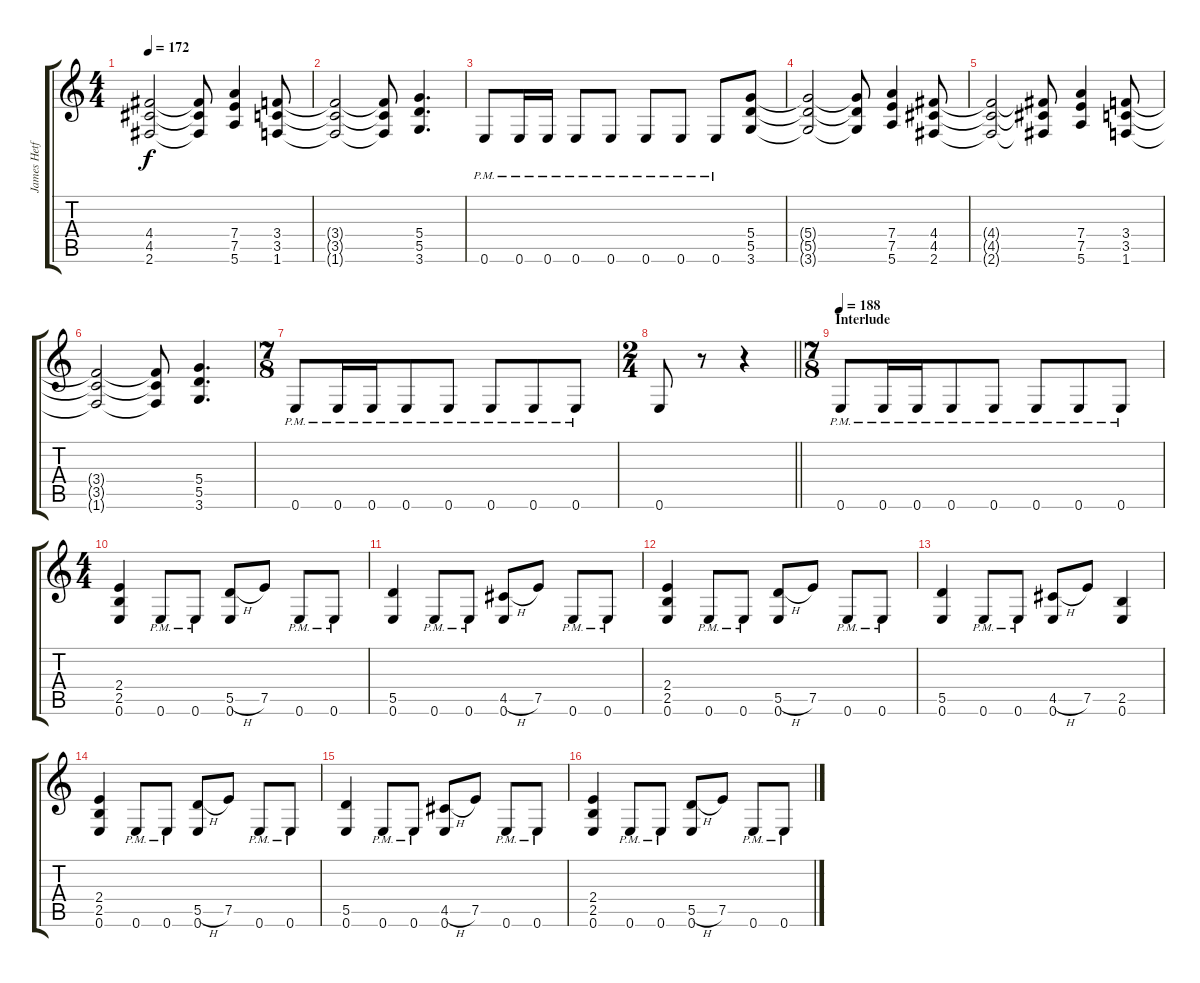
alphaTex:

\track ("James Hetfield Rhythm" "James Hetf") {instrument distortionguitar}
\staff {score tabs}
\tuning (E4 B3 G3 D3 A2 E2) {hide}
\ts (4 4)
\tempo 172
\clef g2
\ks c
(4.4{t} 4.5{t} 2.6{t}).2{dy f} (4.4{t} 4.5{t} 2.6{t}).8 (7.4 7.5 5.6).4 (3.4 3.5 1.6).8 |
(3.4{t} 3.5{t} 1.6{t}).2 (3.4{t} 3.5{t} 1.6{t}).8 (5.4 5.5 3.6).4{d} |
0.6{pm}.8 0.6{pm}.16 0.6{pm}.16 0.6{pm}.8 0.6{pm}.8 0.6{pm}.8 0.6{pm}.8 0.6{pm}.8 (5.4 5.5 3.6).8 |
(5.4{t} 5.5{t} 3.6{t}).2 (5.4{t} 5.5{t} 3.6{t}).8 (7.4 7.5 5.6).4 (4.4 4.5 2.6).8 |
(4.4{t} 4.5{t} 2.6{t}).2 (4.4{t} 4.5{t} 2.6{t}).8 (7.4 7.5 5.6).4 (3.4 3.5 1.6).8 |
(3.4{t} 3.5{t} 1.6{t}).2 (3.4{t} 3.5{t} 1.6{t}).8 (5.4 5.5 3.6).4{d} |
\ts (7 8)
0.6{pm}.8 0.6{pm}.16 0.6{pm}.16 0.6{pm}.8 0.6{pm}.8 0.6{pm}.8 0.6{pm}.8 0.6{pm}.8 |
\ts (2 4)
\barLineRight lightlight
0.6.8 r.8 r.4 |
\ts (7 8)
\section ("" "Interlude")
\tempo 188
0.6{pm}.8 0.6{pm}.16 0.6{pm}.16 0.6{pm}.8 0.6{pm}.8 0.6{pm}.8 0.6{pm}.8 0.6{pm}.8 |
\ts (4 4)
(2.4 2.5 0.6).4 0.6{pm}.8 0.6{pm}.8 (5.5{h} 0.6).8 7.5.8 0.6{pm}.8 0.6{pm}.8 |
(5.5 0.6).4 0.6{pm}.8 0.6{pm}.8 (4.5{h} 0.6).8 7.5.8 0.6{pm}.8 0.6{pm}.8 |
(2.4 2.5 0.6).4 0.6{pm}.8 0.6{pm}.8 (5.5{h} 0.6).8 7.5.8 0.6{pm}.8 0.6{pm}.8 |
(5.5 0.6).4 0.6{pm}.8 0.6{pm}.8 (4.5{h} 0.6).8 7.5.8 (2.5 0.6).4 |
(2.4 2.5 0.6).4 0.6{pm}.8 0.6{pm}.8 (5.5{h} 0.6).8 7.5.8 0.6{pm}.8 0.6{pm}.8 |
(5.5 0.6).4 0.6{pm}.8 0.6{pm}.8 (4.5{h} 0.6).8 7.5.8 0.6{pm}.8 0.6{pm}.8 |
(2.4 2.5 0.6).4 0.6{pm}.8 0.6{pm}.8 (5.5{h} 0.6).8 7.5.8 0.6{pm}.8 0.6{pm}.8
